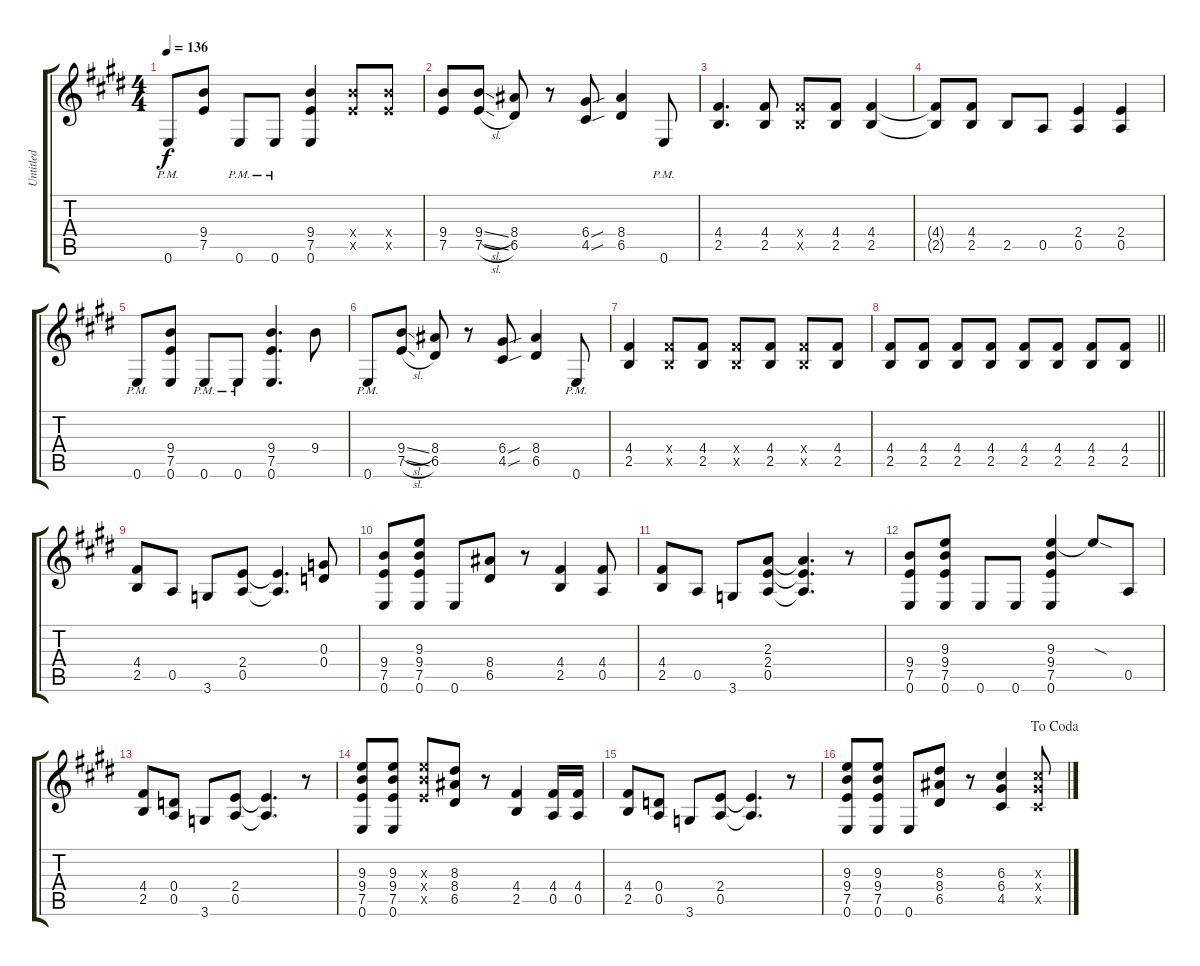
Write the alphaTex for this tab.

\track ("Untitled" "Untitled") {instrument distortionguitar}
\staff {score tabs}
\tuning (E4 B3 G3 D3 A2 E2) {hide}
\ts (4 4)
\tempo 136
\clef g2
\ks e
0.6{pm}.8{dy f} (9.4 7.5).8 0.6{pm}.8 0.6{pm}.8 (9.4 7.5 0.6).4 (9.4{x} 7.5{x}).8 (9.4{x} 7.5{x}).8 |
\ks c#minor
(9.4 7.5).8 (9.4{sl} 7.5{sl}).8 (8.4 6.5).8 r.8 (6.4{sou} 4.5{sou}).8 (8.4 6.5).4 0.6{pm}.8 |
(4.4 2.5).4{d} (4.4 2.5).8 (4.4{x} 2.5{x}).8 (4.4 2.5).8 (4.4 2.5).4 |
(4.4{t} 2.5{t}).8 (4.4 2.5).8 2.5.8 0.5.8 (2.4 0.5).4 (2.4 0.5).4 |
\ks e
0.6{pm}.8 (9.4 7.5 0.6).8 0.6{pm}.8 0.6{pm}.8 (9.4 7.5 0.6).4{d} 9.4.8 |
\ks c#minor
0.6{pm}.8 (9.4{sl} 7.5{sl}).8 (8.4 6.5).8 r.8 (6.4{sou} 4.5{sou}).8 (8.4 6.5).4 0.6{pm}.8 |
(4.4 2.5).4 (4.4{x} 2.5{x}).8 (4.4 2.5).8 (4.4{x} 2.5{x}).8 (4.4 2.5).8 (4.4{x} 2.5{x}).8 (4.4 2.5).8 |
\barLineRight lightlight
(4.4 2.5).8 (4.4 2.5).8 (4.4 2.5).8 (4.4 2.5).8 (4.4 2.5).8 (4.4 2.5).8 (4.4 2.5).8 (4.4 2.5).8 |
\ks e
(4.4 2.5).8 0.5.8 3.6.8 (2.4 0.5).8 (2.4{t} 0.5{t}).4{d} (0.3 0.4).8 |
\ks c#minor
(9.4 7.5 0.6).8 (9.3 9.4 7.5 0.6).8 0.6.8 (8.4 6.5).8 r.8 (4.4 2.5).4 (4.4 0.5).8 |
(4.4 2.5).8 0.5.8 3.6.8 (2.3 2.4 0.5).8 (2.3{t} 2.4{t} 0.5{t}).4{d} r.8 |
(9.4 7.5 0.6).8 (9.3 9.4 7.5 0.6).8 0.6.8 0.6.8 (9.3 9.4 7.5 0.6).4 9.3{sod t}.8 0.5.8 |
\ks e
(4.4 2.5).8 (0.4 0.5).8 3.6.8 (2.4 0.5).8 (2.4{t} 0.5{t}).4{d} r.8 |
\ks c#minor
(9.3 9.4 7.5 0.6).8 (9.3 9.4 7.5 0.6).8 (9.3{x} 9.4{x} 7.5{x}).8 (8.3 8.4 6.5).8 r.8 (4.4 2.5).4 (4.4 0.5).16 (4.4 0.5).16 |
(4.4 2.5).8 (0.4 0.5).8 3.6.8 (2.4 0.5).8 (2.4{t} 0.5{t}).4{d} r.8 |
\jump dacoda
(9.3 9.4 7.5 0.6).8 (9.3 9.4 7.5 0.6).8 0.6.8 (8.3 8.4 6.5).8 r.8 (6.3 6.4 4.5).4 (6.3{x} 6.4{x} 4.5{x}).8
